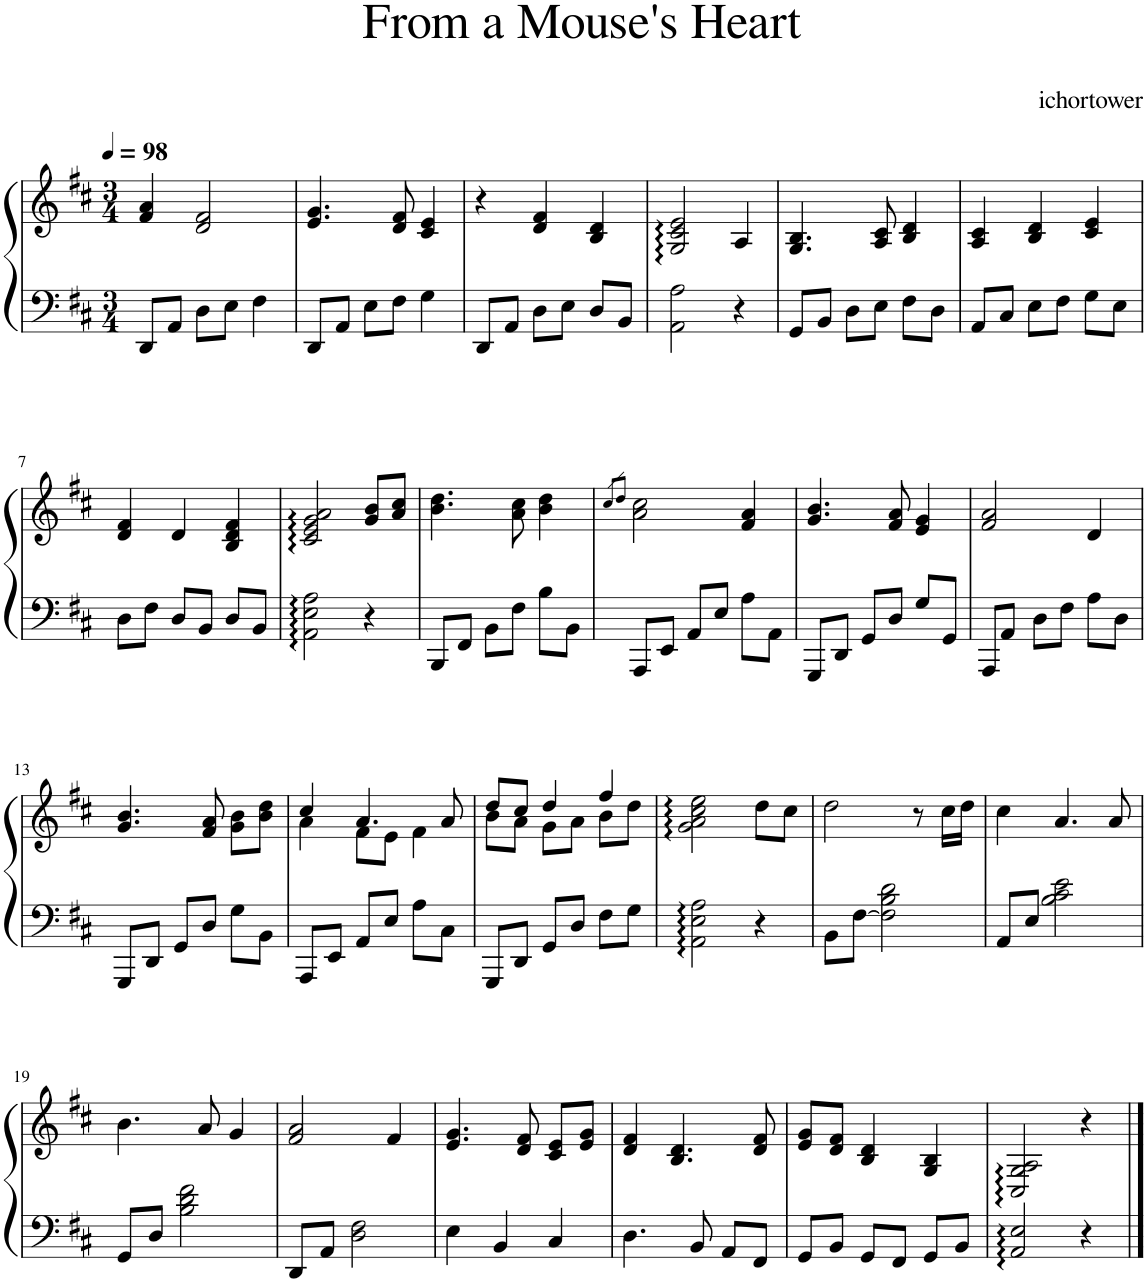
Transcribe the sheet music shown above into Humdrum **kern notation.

**kern	**kern
*part1	*part1
*staff2	*staff1
*I"Piano	*
*I'Pno.	*
*clefF4	*clefG2
*k[f#c#]	*k[f#c#]
*M3/4	*M3/4
*MM98	*MM98
=1	=1
8DD/L	4f#/ 4a/
8AA/J	.
8D\L	2d/ 2f#/
8E\J	.
4F#\	.
=2	=2
8DD/L	4.e/ 4.g/
8AA/J	.
8E\L	.
8F#\J	8d/ 8f#/
4G\	4c#/ 4e/
=3	=3
8DD/L	4r
8AA/J	.
8D\L	4d/ 4f#/
8E\J	.
8D/L	4B/ 4d/
8BB/J	.
=4	=4
2AA\ 2A\	2G/:: 2c#/:: 2e/::
4r	4A/
=5	=5
8GG/L	4.G/ 4.B/
8BB/J	.
8D\L	.
8E\J	8A/ 8c#/
8F#\L	4B/ 4d/
8D\J	.
=6	=6
8AA/L	4A/ 4c#/
8C#/J	.
8E\L	4B/ 4d/
8F#\J	.
8G\L	4c#/ 4e/
8E\J	.
!!LO:LB:g=z
=7	=7
8D\L	4d/ 4f#/
8F#\J	.
8D/L	4d/
8BB/J	.
8D/L	4B/ 4d/ 4f#/
8BB/J	.
=8	=8
2AA\:: 2E\:: 2A\::	2c#/:: 2e/:: 2g/:: 2a/::
4r	8g/ 8b/L
.	8a/ 8cc#/J
=9	=9
8BBB/L	4.b\ 4.dd\
8FF#/J	.
8BB\L	.
8F#\J	8a\ 8cc#\
8B\L	4b\ 4dd\
8BB\J	.
=10	=10
.	8qcc#/L
.	8qdd/J
8AAA/L	2a\ 2cc#\
8EE/J	.
8AA/L	.
8E/J	.
8A\L	4f#/ 4a/
8AA\J	.
=11	=11
8GGG/L	4.g/ 4.b/
8DD/J	.
8GG/L	.
8D/J	8f#/ 8a/
8G/L	4e/ 4g/
8GG/J	.
=12	=12
8AAA/L	2f#/ 2a/
8AA/J	.
8D\L	.
8F#\J	.
8A\L	4d/
8D\J	.
!!LO:LB:g=z
=13	=13
8GGG/L	4.g/ 4.b/
8DD/J	.
8GG/L	.
8D/J	8f#/ 8a/
8G\L	8g\ 8b\L
8BB\J	8b\ 8dd\J
=14	=14
*	*^
8AAA/L	4cc#/	4a\
8EE/J	.	.
8AA/L	4.a/	8f#\L
8E/J	.	8e\J
8A\L	.	4f#\
8C#\J	8a/	.
=15	=15	=15
8GGG/L	8dd/L	8b\L
8DD/J	8cc#/J	8a\J
8GG/L	4dd/	8g\L
8D/J	.	8a\J
8F#\L	4ff#/	8b\L
8G\J	.	8dd\J
*	*v	*v
=16	=16
2AA\:: 2E\:: 2A\::	2g\:: 2a\:: 2cc#\:: 2ee\::
4r	8dd\L
.	8cc#\J
=17	=17
8BB\L	2dd\
[8F#\J	.
2F#\] 2B\ 2d\	.
.	8r
.	16cc#\LL
.	16dd\JJ
=18	=18
8AA/L	4cc#\
8E/J	.
2B\ 2c#\ 2e\	4.a/
.	8a/
!!LO:LB:g=z
=19	=19
8GG/L	4.b\
8D/J	.
2B\ 2d\ 2f#\	.
.	8a/
.	4g/
=20	=20
8DD/L	2f#/ 2a/
8AA/J	.
2D\ 2F#\	.
.	4f#/
=21	=21
4E\	4.e/ 4.g/
4BB/	.
.	8d/ 8f#/
4C#/	8c#/ 8e/L
.	8e/ 8g/J
=22	=22
4.D\	4d/ 4f#/
.	4.B/ 4.d/
8BB/	.
8AA/L	.
8FF#/J	8d/ 8f#/
=23	=23
8GG/L	8e/ 8g/L
8BB/J	8d/ 8f#/J
8GG/L	4B/ 4d/
8FF#/J	.
8GG/L	4G/ 4B/
8BB/J	.
=24	=24
2AA/:: 2E/::	2C#/:: 2G/:: 2A/::
4r	4r
==	==
*-	*-
